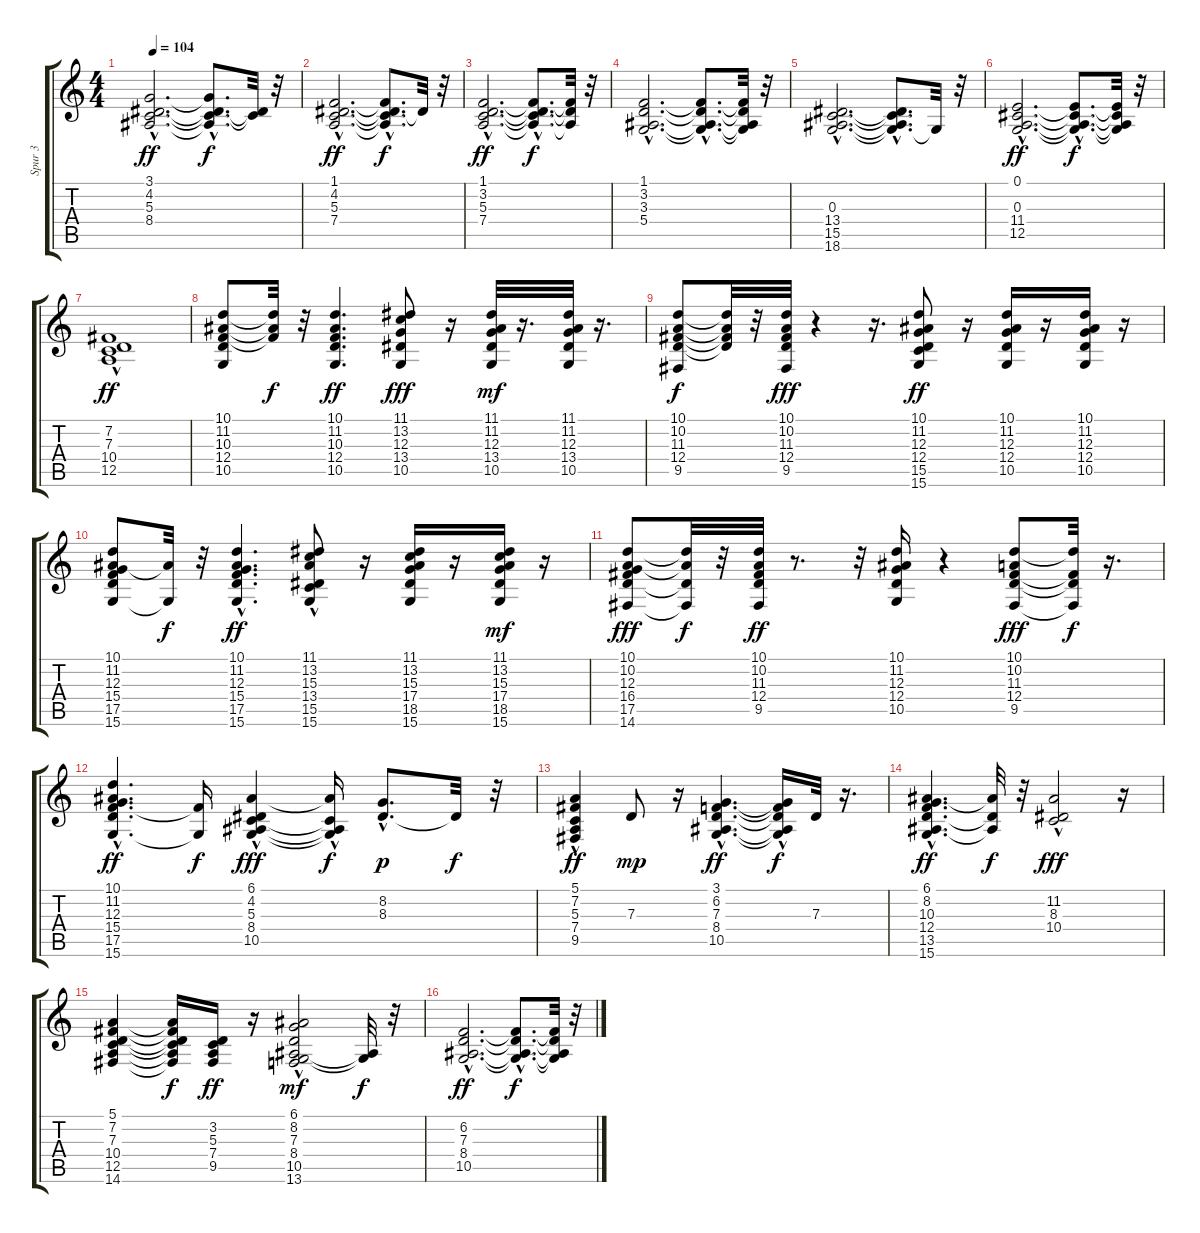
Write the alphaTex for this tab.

\track ("Spur 3" "Spur 3") {instrument acousticgrandpiano}
\staff {score tabs}
\tuning (E4 B3 G3 D3 A2 E2) {hide}
\ts (4 4)
\tempo 104
\clef g2
\ks c
(3.1{hac} 4.2{hac} 5.3{hac} 8.4{hac}).2{d dy ff} (3.1{hac t} 4.2{hac t} 5.3{hac t} 8.4{t}).8{d dy f} (4.2{t} 5.3{t}).32 r.32 |
(1.1{hac} 4.2{hac} 5.3{hac} 7.4{hac}).2{d dy ff} (1.1{hac t} 4.2{hac t} 5.3{hac t} 7.4{hac t}).8{d dy f} 4.2{t}.32 r.32 |
(1.1{hac} 3.2{hac} 5.3{hac} 7.4{hac}).2{d dy ff} (1.1{hac t} 3.2{hac t} 5.3{hac t} 7.4{hac t}).8{d dy f} (1.1{t} 3.2{t} 7.4{t}).32 r.32 |
(1.1{hac} 3.2{hac} 3.3{hac} 5.4{hac}).2{d} (1.1{hac t} 3.2{hac t} 3.3{hac t} 5.4{hac t}).8{d} (1.1{t} 3.2{t} 3.3{t} 5.4{t}).32 r.32 |
(0.3{hac} 13.4{hac} 15.5{hac} 18.6{hac}).2{d} (0.3{hac t} 13.4{hac t} 15.5{t} 18.6{t}).8{d} 0.3{t}.32 r.32 |
(0.1{hac} 0.3{hac} 11.4{hac} 12.5{hac}).2{d dy ff} (0.1{hac t} 0.3{hac t} 11.4{hac t} 12.5{hac t}).8{d dy f} (0.1{t} 0.3{t} 11.4{t} 12.5{t}).32 r.32 |
(7.2 7.3 10.4 12.5{hac}).1{dy ff} |
(10.1 11.2 10.3 12.4 10.5).8 (10.1{t} 11.2{t} 10.3{t}).32{dy f} r.32 (10.1 11.2 10.3 12.4 10.5).4{d dy ff} (11.1 13.2 12.3 13.4 10.5).8{dy fff} r.16 (11.1 11.2 12.3 13.4 10.5).32{dy mf} r.16{d} (11.1 11.2 12.3 13.4 10.5).32 r.16{d} |
(10.1 10.2 11.3 12.4 9.5).8{dy f} (10.1{t} 10.2{t} 11.3{t} 12.4{t}).32 r.32 (10.1 10.2 11.3 12.4 9.5).32{dy fff} r.4 r.16{d} (10.1 11.2 12.3 12.4 15.5 15.6).8{dy ff} r.16 (10.1 11.2 12.3 12.4 10.5).16 r.16 (10.1 11.2 12.3 12.4 10.5).16 r.16 |
(10.1 11.2 12.3 15.4 17.5 15.6).8 (11.2{t} 15.6{t}).32{dy f} r.32 (10.1 11.2 12.3{hac} 15.4 17.5 15.6).4{d dy ff} (11.1 13.2 15.3{hac} 13.4{hac} 15.5 15.6).8 r.16 (11.1 13.2 15.3 17.4 18.5 15.6).16 r.16 (11.1 13.2 15.3 17.4 18.5 15.6).16{dy mf} r.16 |
(10.1 10.2 12.3 16.4 17.5 14.6).8{dy fff} (10.1{t} 10.2{t} 17.5{t} 14.6{t}).32{dy f} r.32 (10.1 10.2 11.3 12.4 9.5).32{dy ff} r.8{d} r.32 (10.1 11.2 12.3 12.4 10.5).16 r.4 (10.1 10.2 11.3 12.4 9.5).8{dy fff} (10.1{t} 11.3{t} 12.4{t} 9.5{t}).32{dy f} r.16{d} |
(10.1 11.2{hac} 12.3{hac} 15.4{hac} 17.5 15.6{hac}).4{d dy ff} (15.4{t} 15.6{t}).16{dy f} (6.1 4.2{hac} 5.3 8.4 10.5).4{dy fff} (6.1{hac t} 5.3{t} 8.4{hac t} 10.5{hac t}).16{dy f} (8.2 8.3{hac}).8{d dy p} 8.3{t}.32{dy f} r.32 |
(5.1{hac} 7.2{hac} 5.3{hac} 7.4 9.5{hac}).4{dy ff} 7.3.8{dy mp} r.16 (3.1{hac} 6.2{hac} 7.3{hac} 8.4{hac} 10.5{hac}).4{d dy ff} (3.1{t} 6.2{t} 7.3{t} 8.4{hac t} 10.5{hac t}).16{dy f} 7.3.32 r.16{d} |
(6.1{hac} 8.2{hac} 10.3{hac} 12.4{hac} 13.5{hac} 15.6).4{d dy ff} (6.1{t} 12.4{t} 13.5{t}).32{dy f} r.32 (11.2{hac} 8.3 10.4).2{dy fff} r.16 |
(5.1 7.2 7.3 10.4 12.5 14.6).4 (5.1{t} 7.2{t} 7.3{t} 10.4{t} 12.5{t} 14.6{t}).16{dy f} (3.2 5.3 7.4 9.5).16{dy ff} r.16 (6.1 8.2 7.3 8.4 10.5 13.6{hac}).2{dy mf} (8.4{t} 10.5{t}).32{dy f} r.32 |
(6.2{hac} 7.3{hac} 8.4{hac} 10.5{hac}).2{d dy ff} (6.2{hac t} 7.3{hac t} 8.4{hac t} 10.5{hac t}).8{d dy f} (6.2{t} 7.3{t} 8.4{t} 10.5{t}).32 r.32
